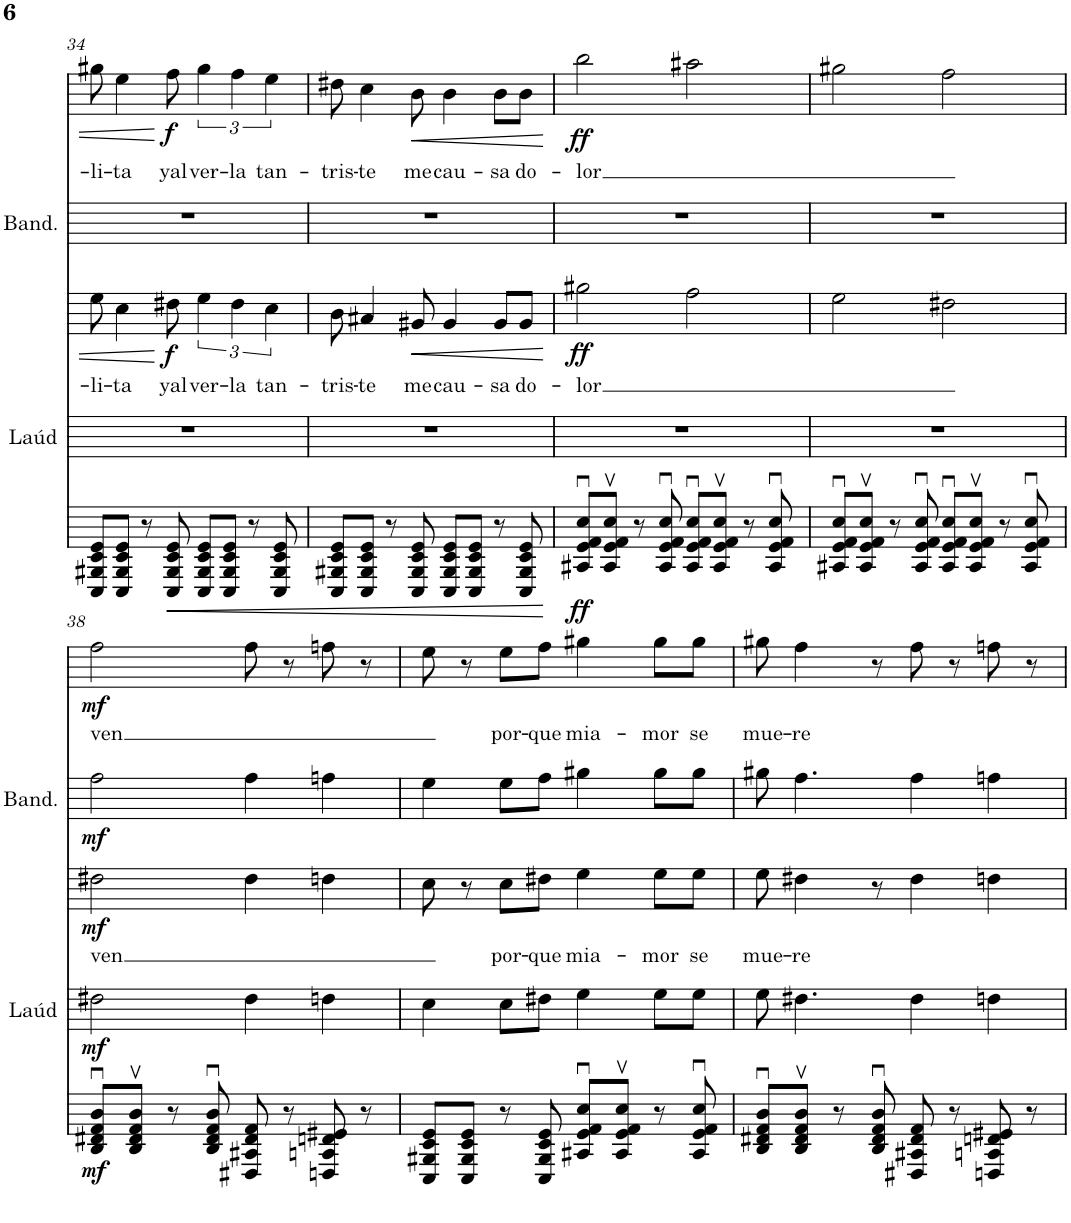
**kern	**dynam	**kern	**dynam	**kern	**text	**dynam	**kern	**dynam	**kern	**text	**dynam
*part5	*part5	*part4	*part4	*part3	*part3	*part3	*part2	*part2	*part1	*part1	*part1
*staff5	*staff5	*staff4	*staff4	*staff3	*staff3	*staff3	*staff2	*staff2	*staff1	*staff1	*staff1
*I"Guitarra	*	*I"Laúd	*	*I"Bajo	*	*	*I"Bandurria	*	*I"Barítono	*	*
*	*	*I'Laúd	*	*	*	*	*I'Band.	*	*	*	*
!!LO:PB:g=z
*clefGv2	*	*clefGv2	*	*clefGv2	*	*	*clefG2	*	*clefG2	*	*
*k[f#c#]	*	*k[f#c#]	*	*k[f#c#]	*	*	*k[f#c#]	*	*k[f#c#]	*	*
*M4/4	*	*M4/4	*	*M4/4	*	*	*M4/4	*	*M4/4	*	*
=34	=34	=34	=34	=34	=34	=34	=34	=34	=34	=34	=34
!	!	!	!	!	!LO:LY:b	!	!	!	!	!LO:LY:b	!
8CC#/ 8GG#X/ 8C#/ 8E/L	.	1r	.	8e\	-li-	.	1r	.	8gg#X\	-li-	.
!	!	!	!	!	!LO:LY:b	!	!	!	!	!LO:LY:b	!
8CC#/ 8GG#/ 8C#/ 8E/J	.	.	.	4c#\	-ta	.	.	.	4ee\	-ta	.
8r	.	.	.	.	.	.	.	.	.	.	.
!	!LO:HP:b	!	!	!	!LO:LY:b	!LO:DY:b	!	!	!	!LO:LY:b	!LO:DY:b
8CC#/ 8GG#/ 8C#/ 8E/	<	.	.	8d#X\	yal	f	.	.	8ff#\	yal	f
!	!	!	!	!	!LO:LY:b	!	!	!	!	!LO:LY:b	!
8CC#/ 8GG#/ 8C#/ 8E/L	.	.	.	6e\	ver-	.	.	.	6gg#\	ver-	.
8CC#/ 8GG#/ 8C#/ 8E/J	.	.	.	.	.	.	.	.	.	.	.
!	!	!	!	!	!LO:LY:b	!	!	!	!	!LO:LY:b	!
.	.	.	.	6d#\	-la	.	.	.	6ff#\	-la	.
8r	.	.	.	.	.	.	.	.	.	.	.
!	!	!	!	!	!LO:LY:b	!	!	!	!	!LO:LY:b	!
.	.	.	.	6c#\	tan-	.	.	.	6ee\	tan-	.
8CC#/ 8GG#/ 8C#/ 8E/	.	.	.	.	.	.	.	.	.	.	.
=35	=35	=35	=35	=35	=35	=35	=35	=35	=35	=35	=35
!	!	!	!	!	!LO:LY:b	!	!	!	!	!LO:LY:b	!
8CC#/ 8GG#X/ 8C#/ 8E/L	.	1r	.	8B\	-tris-	.	1r	.	8dd#X\	-tris-	.
!	!	!	!	!	!LO:LY:b	!	!	!	!	!LO:LY:b	!
8CC#/ 8GG#/ 8C#/ 8E/J	.	.	.	4A#X/	-te	.	.	.	4cc#\	-te	.
8r	.	.	.	.	.	.	.	.	.	.	.
!	!	!	!	!	!LO:LY:b	!LO:HP:b	!	!	!	!LO:LY:b	!LO:HP:b
8CC#/ 8GG#/ 8C#/ 8E/	.	.	.	8G#X/	me	<	.	.	8b\	me	<
!	!	!	!	!	!LO:LY:b	!	!	!	!	!LO:LY:b	!
8CC#/ 8GG#/ 8C#/ 8E/L	.	.	.	4G#/	cau-	.	.	.	4b\	cau-	.
8CC#/ 8GG#/ 8C#/ 8E/J	.	.	.	.	.	.	.	.	.	.	.
!	!	!	!	!	!LO:LY:b	!	!	!	!	!LO:LY:b	!
8r	.	.	.	8G#/L	-sa	.	.	.	8b\L	-sa	.
!	!	!	!	!	!LO:LY:b	!	!	!	!	!LO:LY:b	!
8CC#/ 8GG#/ 8C#/ 8E/	.	.	.	8G#/J	do-	.	.	.	8b\J	do-	.
.	[	.	.	.	.	[	.	.	.	.	[
=36	=36	=36	=36	=36	=36	=36	=36	=36	=36	=36	=36
!	!LO:DY:b	!	!	!	!LO:LY:b	!LO:DY:b	!	!	!	!LO:LY:b	!LO:DY:b
8AA#X/u 8E/u 8F#/u 8c#/uL	ff	1r	.	2g#X\	-lor	ff	1r	.	2bb\	-lor	ff
8AA#/v 8E/v 8F#/v 8c#/vJ	.	.	.	.	.	.	.	.	.	.	.
8r	.	.	.	.	.	.	.	.	.	.	.
8AA#/u 8E/u 8F#/u 8c#/u	.	.	.	.	.	.	.	.	.	.	.
8AA#/u 8E/u 8F#/u 8c#/uL	.	.	.	2f#\	.	.	.	.	2aa#X\	.	.
8AA#/v 8E/v 8F#/v 8c#/vJ	.	.	.	.	.	.	.	.	.	.	.
8r	.	.	.	.	.	.	.	.	.	.	.
8AA#/u 8E/u 8F#/u 8c#/u	.	.	.	.	.	.	.	.	.	.	.
=37	=37	=37	=37	=37	=37	=37	=37	=37	=37	=37	=37
8AA#X/u 8E/u 8F#/u 8c#/uL	.	1r	.	2e\	.	.	1r	.	2gg#X\	.	.
8AA#/v 8E/v 8F#/v 8c#/vJ	.	.	.	.	.	.	.	.	.	.	.
8r	.	.	.	.	.	.	.	.	.	.	.
8AA#/u 8E/u 8F#/u 8c#/u	.	.	.	.	.	.	.	.	.	.	.
8AA#/u 8E/u 8F#/u 8c#/uL	.	.	.	2d#X\	.	.	.	.	2ff#\	.	.
8AA#/v 8E/v 8F#/v 8c#/vJ	.	.	.	.	.	.	.	.	.	.	.
8r	.	.	.	.	.	.	.	.	.	.	.
8AA#/u 8E/u 8F#/u 8c#/u	.	.	.	.	.	.	.	.	.	.	.
!!LO:LB:g=z
=38	=38	=38	=38	=38	=38	=38	=38	=38	=38	=38	=38
!	!LO:DY:b	!	!LO:DY:b	!	!LO:LY:b	!LO:DY:b	!	!LO:DY:b	!	!LO:LY:b	!LO:DY:b
8BB/u 8D#X/u 8F#/u 8B/uL	mf	2d#X\	mf	2d#X\	ven	mf	2ff#\	mf	2ff#\	ven	mf
8BB/v 8D#/v 8F#/v 8B/vJ	.	.	.	.	.	.	.	.	.	.	.
8r	.	.	.	.	.	.	.	.	.	.	.
8BB/u 8D#/u 8F#/u 8B/u	.	.	.	.	.	.	.	.	.	.	.
8DD#X/ 8AA#X/ 8D#/ 8F#/	.	4d#\	.	4d#\	.	.	4ff#\	.	8ff#\	.	.
8r	.	.	.	.	.	.	.	.	8r	.	.
8DDn/ 8AAn/ 8Dn/ 8E#X/	.	4dn\	.	4dn\	.	.	4ffn\	.	8ffn\	.	.
8r	.	.	.	.	.	.	.	.	8r	.	.
=39	=39	=39	=39	=39	=39	=39	=39	=39	=39	=39	=39
8CC#/ 8GG#X/ 8C#/ 8E/L	.	4c#\	.	8c#\	.	.	4ee\	.	8ee\	.	.
8CC#/ 8GG#/ 8C#/ 8E/J	.	.	.	8r	.	.	.	.	8r	.	.
!	!	!	!	!	!LO:LY:b	!	!	!	!	!LO:LY:b	!
8r	.	8c#\L	.	8c#\L	por-	.	8ee\L	.	8ee\L	por-	.
!	!	!	!	!	!LO:LY:b	!	!	!	!	!LO:LY:b	!
8CC#/ 8GG#/ 8C#/ 8E/	.	8d#X\J	.	8d#X\J	-que	.	8ff#\J	.	8ff#\J	-que	.
!	!	!	!	!	!LO:LY:b	!	!	!	!	!LO:LY:b	!
8AA#X/u 8E/u 8F#/u 8c#/uL	.	4e\	.	4e\	mia-	.	4gg#X\	.	4gg#X\	mia-	.
8AA#/v 8E/v 8F#/v 8c#/vJ	.	.	.	.	.	.	.	.	.	.	.
!	!	!	!	!	!LO:LY:b	!	!	!	!	!LO:LY:b	!
8r	.	8e\L	.	8e\L	-mor	.	8gg#\L	.	8gg#\L	-mor	.
!	!	!	!	!	!LO:LY:b	!	!	!	!	!LO:LY:b	!
8AA#/u 8E/u 8F#/u 8c#/u	.	8e\J	.	8e\J	se	.	8gg#\J	.	8gg#\J	se	.
=40	=40	=40	=40	=40	=40	=40	=40	=40	=40	=40	=40
!	!	!	!	!	!LO:LY:b	!	!	!	!	!LO:LY:b	!
8BB/u 8D#X/u 8F#/u 8B/uL	.	8e\	.	8e\	mue-	.	8gg#X\	.	8gg#X\	mue-	.
!	!	!	!	!	!LO:LY:b	!	!	!	!	!LO:LY:b	!
8BB/v 8D#/v 8F#/v 8B/vJ	.	4.d#X\	.	4d#X\	-re	.	4.ff#\	.	4ff#\	-re	.
8r	.	.	.	.	.	.	.	.	.	.	.
8BB/u 8D#/u 8F#/u 8B/u	.	.	.	8r	.	.	.	.	8r	.	.
8DD#X/ 8AA#X/ 8D#/ 8F#/	.	4d#\	.	4d#\	.	.	4ff#\	.	8ff#\	.	.
8r	.	.	.	.	.	.	.	.	8r	.	.
8DDn/ 8AAn/ 8Dn/ 8E#X/	.	4dn\	.	4dn\	.	.	4ffn\	.	8ffn\	.	.
8r	.	.	.	.	.	.	.	.	8r	.	.
=	=	=	=	=	=	=	=	=	=	=	=
*-	*-	*-	*-	*-	*-	*-	*-	*-	*-	*-	*-
